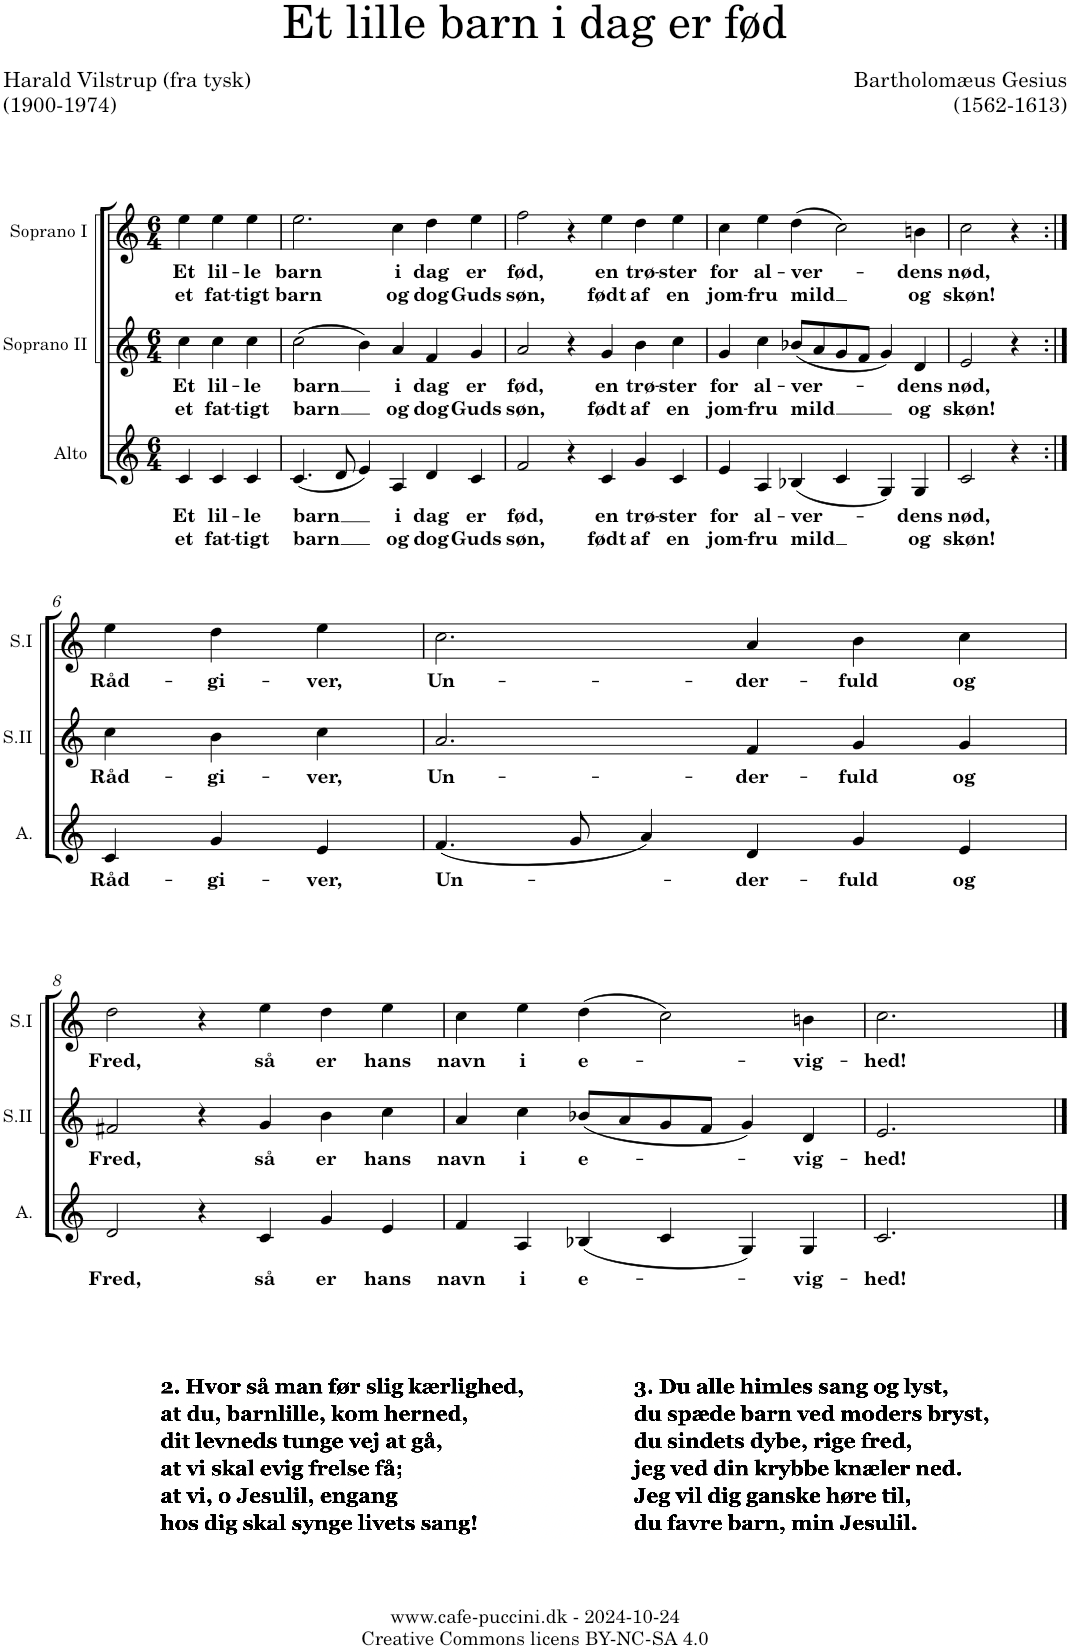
**kern	**text	**text	**kern	**text	**text	**kern	**text	**text
*part3	*part3	*part3	*part2	*part2	*part2	*part1	*part1	*part1
*staff3	*staff3	*staff3	*staff2	*staff2	*staff2	*staff1	*staff1	*staff1
*I"Alto	*	*	*I"Soprano II	*	*	*I"Soprano I	*	*
*I'A.	*	*	*I'S.II	*	*	*I'S.I	*	*
*clefG2	*	*	*clefG2	*	*	*clefG2	*	*
*k[]	*	*	*k[]	*	*	*k[]	*	*
*M6/4	*	*	*M6/4	*	*	*M6/4	*	*
=1	=1	=1	=1	=1	=1	=1	=1	=1
!	!LO:LY:b	!LO:LY:b	!	!LO:LY:b	!LO:LY:b	!	!LO:LY:b	!LO:LY:b
4c/	Et	et	4cc\	Et	et	4ee\	Et	et
!	!LO:LY:b	!LO:LY:b	!	!LO:LY:b	!LO:LY:b	!	!LO:LY:b	!LO:LY:b
4c/	lil-	fat-	4cc\	lil-	fat-	4ee\	lil-	fat-
!	!LO:LY:b	!LO:LY:b	!	!LO:LY:b	!LO:LY:b	!	!LO:LY:b	!LO:LY:b
4c/	-le	-tigt	4cc\	-le	-tigt	4ee\	-le	-tigt
=2	=2	=2	=2	=2	=2	=2	=2	=2
!	!LO:LY:b	!LO:LY:b	!	!LO:LY:b	!LO:LY:b	!	!LO:LY:b	!LO:LY:b
(4.c/	barn	barn	(2cc\	barn	barn	2.ee\	barn	barn
8d/	.	.	.	.	.	.	.	.
4e/)	.	.	4b\)	.	.	.	.	.
!	!LO:LY:b	!LO:LY:b	!	!LO:LY:b	!LO:LY:b	!	!LO:LY:b	!LO:LY:b
4A/	i	og	4a/	i	og	4cc\	i	og
!	!LO:LY:b	!LO:LY:b	!	!LO:LY:b	!LO:LY:b	!	!LO:LY:b	!LO:LY:b
4d/	dag	dog	4f/	dag	dog	4dd\	dag	dog
!	!LO:LY:b	!LO:LY:b	!	!LO:LY:b	!LO:LY:b	!	!LO:LY:b	!LO:LY:b
4c/	er	Guds	4g/	er	Guds	4ee\	er	Guds
=3	=3	=3	=3	=3	=3	=3	=3	=3
!	!LO:LY:b	!LO:LY:b	!	!LO:LY:b	!LO:LY:b	!	!LO:LY:b	!LO:LY:b
2f/	fød,	søn,	2a/	fød,	søn,	2ff\	fød,	søn,
4r	.	.	4r	.	.	4r	.	.
!	!LO:LY:b	!LO:LY:b	!	!LO:LY:b	!LO:LY:b	!	!LO:LY:b	!LO:LY:b
4c/	en	født	4g/	en	født	4ee\	en	født
!	!LO:LY:b	!LO:LY:b	!	!LO:LY:b	!LO:LY:b	!	!LO:LY:b	!LO:LY:b
4g/	trø-	af	4b\	trø-	af	4dd\	trø-	af
!	!LO:LY:b	!LO:LY:b	!	!LO:LY:b	!LO:LY:b	!	!LO:LY:b	!LO:LY:b
4c/	-ster	en	4cc\	-ster	en	4ee\	-ster	en
=4	=4	=4	=4	=4	=4	=4	=4	=4
!	!LO:LY:b	!LO:LY:b	!	!LO:LY:b	!LO:LY:b	!	!LO:LY:b	!LO:LY:b
4e/	for	jom-	4g/	for	jom-	4cc\	for	jom-
!	!LO:LY:b	!LO:LY:b	!	!LO:LY:b	!LO:LY:b	!	!LO:LY:b	!LO:LY:b
4A/	al-	-fru	4cc\	al-	-fru	4ee\	al-	-fru
!	!LO:LY:b	!LO:LY:b	!	!LO:LY:b	!LO:LY:b	!	!LO:LY:b	!LO:LY:b
(4B-X/	-ver-	mild	(8b-X/L	-ver-	mild	(4dd\	-ver-	mild
.	.	.	8a/	.	.	.	.	.
4c/	.	.	8g/	.	.	2cc\)	.	.
.	.	.	8f/J	.	.	.	.	.
4G/)	.	.	4g/)	.	.	.	.	.
!	!LO:LY:b	!LO:LY:b	!	!LO:LY:b	!LO:LY:b	!	!LO:LY:b	!LO:LY:b
4G/	-dens	og	4d/	-dens	og	4bn\	-dens	og
=5	=5	=5	=5	=5	=5	=5	=5	=5
!	!LO:LY:b	!LO:LY:b	!	!LO:LY:b	!LO:LY:b	!	!LO:LY:b	!LO:LY:b
2c/	nød,	skøn!	2e/	nød,	skøn!	2cc\	nød,	skøn!
4r	.	.	4r	.	.	4r	.	.
!!LO:LB:g=z
=6:|!	=6:|!	=6:|!	=6:|!	=6:|!	=6:|!	=6:|!	=6:|!	=6:|!
!	!LO:LY:b	!	!	!LO:LY:b	!	!	!LO:LY:b	!
4c/	Råd-	.	4cc\	Råd-	.	4ee\	Råd-	.
!	!LO:LY:b	!	!	!LO:LY:b	!	!	!LO:LY:b	!
4g/	-gi-	.	4b\	-gi-	.	4dd\	-gi-	.
!	!LO:LY:b	!	!	!LO:LY:b	!	!	!LO:LY:b	!
4e/	-ver,	.	4cc\	-ver,	.	4ee\	-ver,	.
=7	=7	=7	=7	=7	=7	=7	=7	=7
!	!LO:LY:b	!	!	!LO:LY:b	!	!	!LO:LY:b	!
(4.f/	Un-	.	2.a/	Un-	.	2.cc\	Un-	.
8g/	.	.	.	.	.	.	.	.
4a/)	.	.	.	.	.	.	.	.
!	!LO:LY:b	!	!	!LO:LY:b	!	!	!LO:LY:b	!
4d/	-der-	.	4f/	-der-	.	4a/	-der-	.
!	!LO:LY:b	!	!	!LO:LY:b	!	!	!LO:LY:b	!
4g/	-fuld	.	4g/	-fuld	.	4b\	-fuld	.
!	!LO:LY:b	!	!	!LO:LY:b	!	!	!LO:LY:b	!
4e/	og	.	4g/	og	.	4cc\	og	.
!!LO:LB:g=z
=8	=8	=8	=8	=8	=8	=8	=8	=8
!	!LO:LY:b	!	!	!LO:LY:b	!	!	!LO:LY:b	!
2d/	Fred,	.	2f#X/	Fred,	.	2dd\	Fred,	.
4r	.	.	4r	.	.	4r	.	.
!	!LO:LY:b	!	!	!LO:LY:b	!	!	!LO:LY:b	!
4c/	så	.	4g/	så	.	4ee\	så	.
!	!LO:LY:b	!	!	!LO:LY:b	!	!	!LO:LY:b	!
4g/	er	.	4b\	er	.	4dd\	er	.
!	!LO:LY:b	!	!	!LO:LY:b	!	!	!LO:LY:b	!
4e/	hans	.	4cc\	hans	.	4ee\	hans	.
=9	=9	=9	=9	=9	=9	=9	=9	=9
!	!LO:LY:b	!	!	!LO:LY:b	!	!	!LO:LY:b	!
4f/	navn	.	4a/	navn	.	4cc\	navn	.
!	!LO:LY:b	!	!	!LO:LY:b	!	!	!LO:LY:b	!
4A/	i	.	4cc\	i	.	4ee\	i	.
!	!LO:LY:b	!	!	!LO:LY:b	!	!	!LO:LY:b	!
(4B-X/	e-	.	(8b-X/L	e-	.	(4dd\	e-	.
.	.	.	8a/	.	.	.	.	.
4c/	.	.	8g/	.	.	2cc\)	.	.
.	.	.	8f/J	.	.	.	.	.
4G/)	.	.	4g/)	.	.	.	.	.
!	!LO:LY:b	!	!	!LO:LY:b	!	!	!LO:LY:b	!
4G/	-vig-	.	4d/	-vig-	.	4bn\	-vig-	.
=10	=10	=10	=10	=10	=10	=10	=10	=10
!	!LO:LY:b	!	!	!LO:LY:b	!	!	!LO:LY:b	!
2.c/	-hed!	.	2.e/	-hed!	.	2.cc\	-hed!	.
4ryy	.	.	4ryy	.	.	4ryy	.	.
==	==	==	==	==	==	==	==	==
*-	*-	*-	*-	*-	*-	*-	*-	*-
